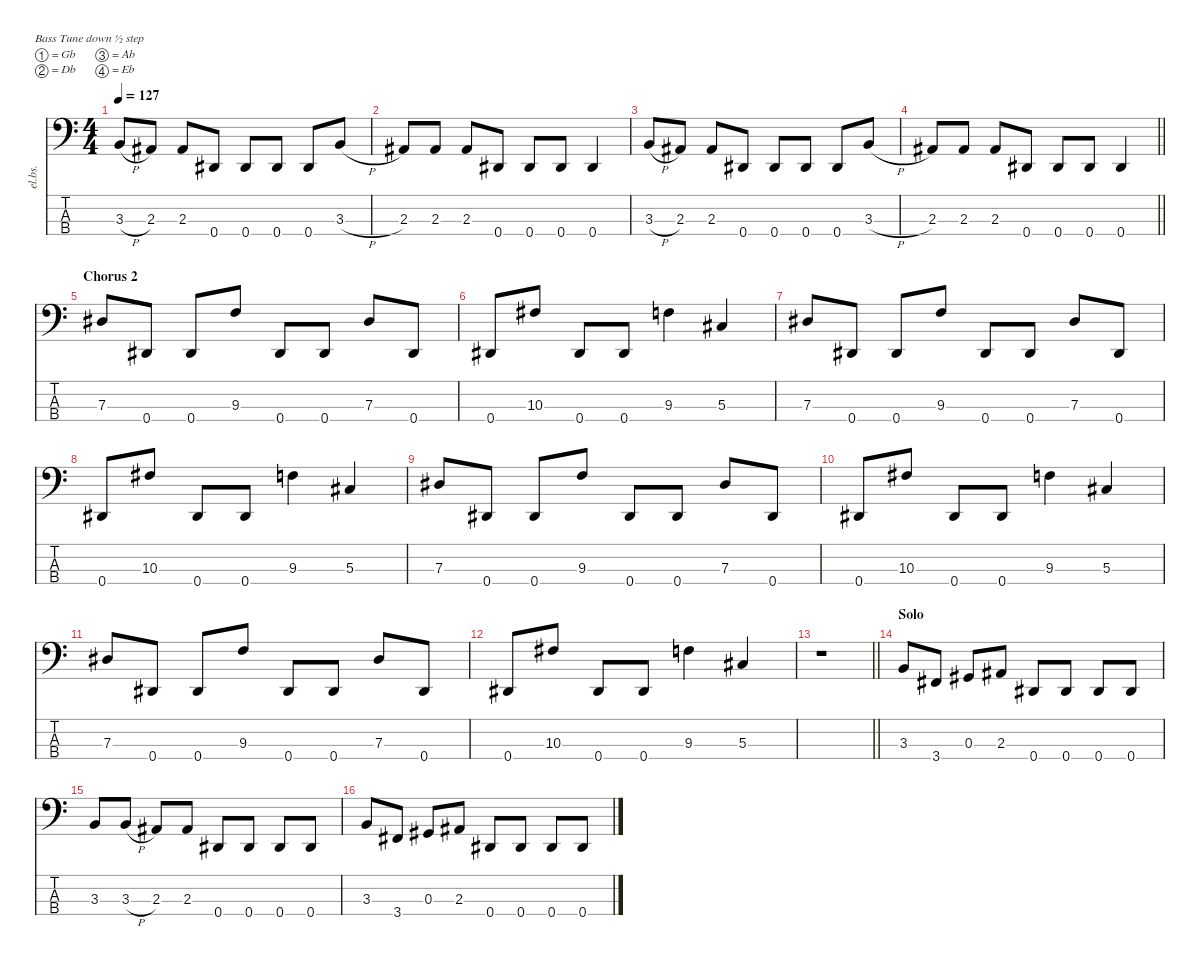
\defaultSystemsLayout 4
\hideDynamics
\bracketExtendMode nobrackets
\otherSystemsTrackNameOrientation horizontal
\track ("Bass" "el.bs.") {defaultSystemsLayout 4 instrument electricbassfinger}
\staff {score tabs}
\tuning (Gb2 Db2 Ab1 Eb1)
\ts (4 4)
\tempo 127
\clef f4
\ks c
3.3{h}.8{dy f beam Up} 2.3{acc #}.8{beam Up} 2.3{acc #}.8{beam Up} 0.4{acc #}.8{beam Up} 0.4{acc #}.8{beam Up} 0.4{acc #}.8{beam Up} 0.4{acc #}.8{beam Up} 3.3{h}.8{beam Up} |
2.3{acc #}.8{beam Up} 2.3{acc #}.8{beam Up} 2.3{acc #}.8{beam Up} 0.4{acc #}.8{beam Up} 0.4{acc #}.8{beam Up} 0.4{acc #}.8{beam Up} 0.4{acc #}.4{beam Up} |
3.3{h}.8{beam Up} 2.3{acc #}.8{beam Up} 2.3{acc #}.8{beam Up} 0.4{acc #}.8{beam Up} 0.4{acc #}.8{beam Up} 0.4{acc #}.8{beam Up} 0.4{acc #}.8{beam Up} 3.3{h}.8{beam Up} |
\barLineRight lightlight
2.3{acc #}.8{beam Up} 2.3{acc #}.8{beam Up} 2.3{acc #}.8{beam Up} 0.4{acc #}.8{beam Up} 0.4{acc #}.8{beam Up} 0.4{acc #}.8{beam Up} 0.4{acc #}.4{beam Up} |
\section ("" "Chorus 2")
7.3{acc #}.8{beam Up} 0.4{acc #}.8{beam Up} 0.4{acc #}.8{beam Up} 9.3.8{beam Up} 0.4{acc #}.8{beam Up} 0.4{acc #}.8{beam Up} 7.3{acc #}.8{beam Up} 0.4{acc #}.8{beam Up} |
0.4{acc #}.8{beam Up} 10.3{acc #}.8{beam Up} 0.4{acc #}.8{beam Up} 0.4{acc #}.8{beam Up} 9.3.4{beam Down} 5.3{acc #}.4{beam Up} |
7.3{acc #}.8{beam Up} 0.4{acc #}.8{beam Up} 0.4{acc #}.8{beam Up} 9.3.8{beam Up} 0.4{acc #}.8{beam Up} 0.4{acc #}.8{beam Up} 7.3{acc #}.8{beam Up} 0.4{acc #}.8{beam Up} |
0.4{acc #}.8{beam Up} 10.3{acc #}.8{beam Up} 0.4{acc #}.8{beam Up} 0.4{acc #}.8{beam Up} 9.3.4{beam Down} 5.3{acc #}.4{beam Up} |
7.3{acc #}.8{beam Up} 0.4{acc #}.8{beam Up} 0.4{acc #}.8{beam Up} 9.3.8{beam Up} 0.4{acc #}.8{beam Up} 0.4{acc #}.8{beam Up} 7.3{acc #}.8{beam Up} 0.4{acc #}.8{beam Up} |
0.4{acc #}.8{beam Up} 10.3{acc #}.8{beam Up} 0.4{acc #}.8{beam Up} 0.4{acc #}.8{beam Up} 9.3.4{beam Down} 5.3{acc #}.4{beam Up} |
7.3{acc #}.8{beam Up} 0.4{acc #}.8{beam Up} 0.4{acc #}.8{beam Up} 9.3.8{beam Up} 0.4{acc #}.8{beam Up} 0.4{acc #}.8{beam Up} 7.3{acc #}.8{beam Up} 0.4{acc #}.8{beam Up} |
0.4{acc #}.8{beam Up} 10.3{acc #}.8{beam Up} 0.4{acc #}.8{beam Up} 0.4{acc #}.8{beam Up} 9.3.4{beam Down} 5.3{acc #}.4{beam Up} |
\barLineRight lightlight
r.1{beam Down} |
\section ("" "Solo")
3.3.8{beam Up} 3.4{acc #}.8{beam Up} 0.3{acc #}.8{beam Up} 2.3{acc #}.8{beam Up} 0.4{acc #}.8{beam Up} 0.4{acc #}.8{beam Up} 0.4{acc #}.8{beam Up} 0.4{acc #}.8{beam Up} |
3.3.8{beam Up} 3.3{h}.8{beam Up} 2.3{acc #}.8{beam Up} 2.3{acc #}.8{beam Up} 0.4{acc #}.8{beam Up} 0.4{acc #}.8{beam Up} 0.4{acc #}.8{beam Up} 0.4{acc #}.8{beam Up} |
3.3.8{beam Up} 3.4{acc #}.8{beam Up} 0.3{acc #}.8{beam Up} 2.3{acc #}.8{beam Up} 0.4{acc #}.8{beam Up} 0.4{acc #}.8{beam Up} 0.4{acc #}.8{beam Up} 0.4{acc #}.8{beam Up}
